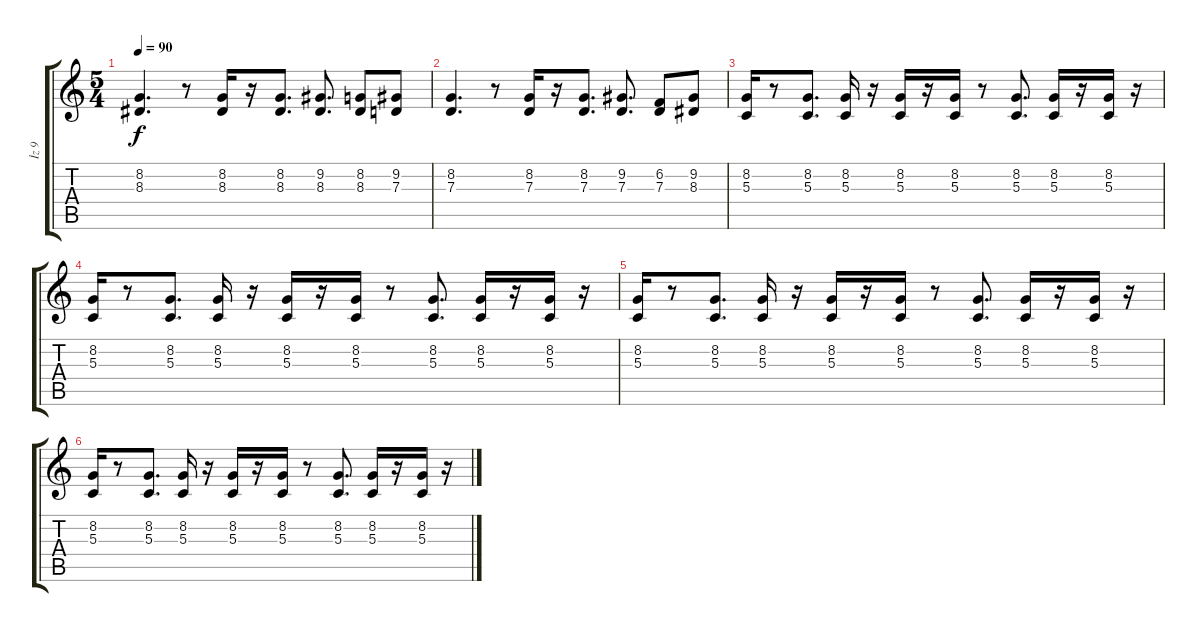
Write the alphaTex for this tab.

\track ("İz 9" "İz 9") {instrument choiraahs}
\staff {score tabs}
\tuning (E4 B3 G3 D3 A2 E2) {hide}
\ts (5 4)
\tempo 90
\clef g2
\ks c
(8.2 8.3).4{d dy f} r.8 (8.2 8.3).16 r.16 (8.2 8.3).8{d} (9.2 8.3).8{d} (8.2 8.3).8 (9.2 7.3).8 |
(8.2 7.3).4{d} r.8 (8.2 7.3).16 r.16 (8.2 7.3).8{d} (9.2 7.3).8{d} (6.2 7.3).8 (9.2 8.3).8 |
(8.2 5.3).16 r.8 (8.2 5.3).8{d} (8.2 5.3).16 r.16 (8.2 5.3).16 r.16 (8.2 5.3).16 r.8 (8.2 5.3).8{d} (8.2 5.3).16 r.16 (8.2 5.3).16 r.16 |
(8.2 5.3).16 r.8 (8.2 5.3).8{d} (8.2 5.3).16 r.16 (8.2 5.3).16 r.16 (8.2 5.3).16 r.8 (8.2 5.3).8{d} (8.2 5.3).16 r.16 (8.2 5.3).16 r.16 |
(8.2 5.3).16 r.8 (8.2 5.3).8{d} (8.2 5.3).16 r.16 (8.2 5.3).16 r.16 (8.2 5.3).16 r.8 (8.2 5.3).8{d} (8.2 5.3).16 r.16 (8.2 5.3).16 r.16 |
(8.2 5.3).16 r.8 (8.2 5.3).8{d} (8.2 5.3).16 r.16 (8.2 5.3).16 r.16 (8.2 5.3).16 r.8 (8.2 5.3).8{d} (8.2 5.3).16 r.16 (8.2 5.3).16 r.16
